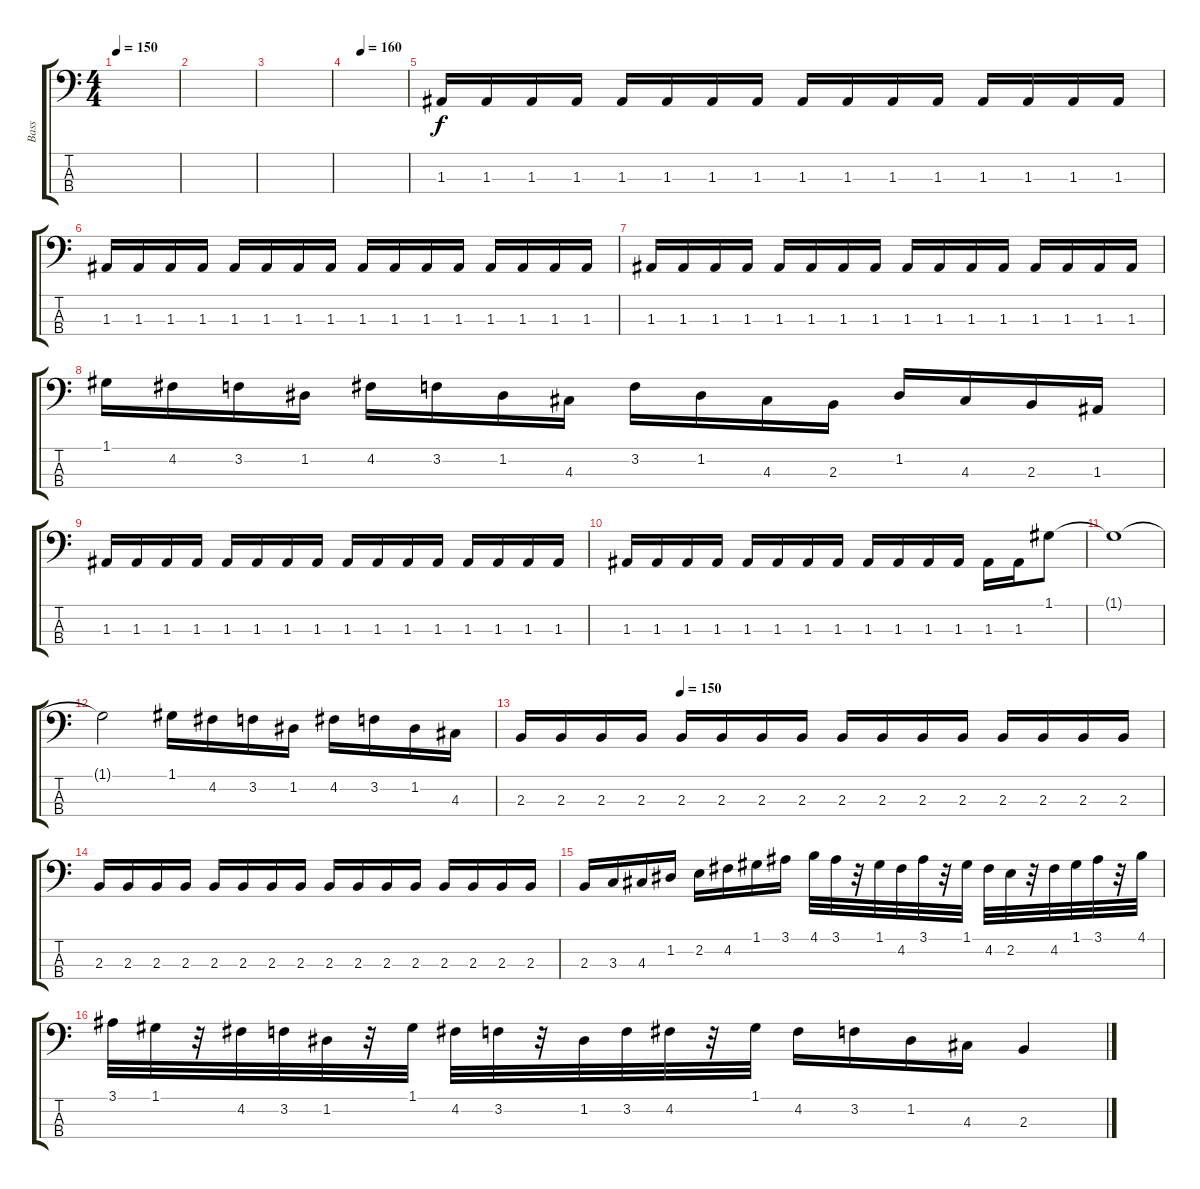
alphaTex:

\track ("Bass" "Bass") {instrument electricbassfinger}
\staff {score tabs}
\tuning (G2 D2 A1 E1) {hide}
\ts (4 4)
\tempo 150
\clef f4
\ks c
|
|
|
\tempo (160 0.25)
|
1.3.16 1.3.16 1.3.16 1.3.16 1.3.16 1.3.16 1.3.16 1.3.16 1.3.16 1.3.16 1.3.16 1.3.16 1.3.16 1.3.16 1.3.16 1.3.16 |
1.3.16 1.3.16 1.3.16 1.3.16 1.3.16 1.3.16 1.3.16 1.3.16 1.3.16 1.3.16 1.3.16 1.3.16 1.3.16 1.3.16 1.3.16 1.3.16 |
1.3.16 1.3.16 1.3.16 1.3.16 1.3.16 1.3.16 1.3.16 1.3.16 1.3.16 1.3.16 1.3.16 1.3.16 1.3.16 1.3.16 1.3.16 1.3.16 |
1.1.16 4.2.16 3.2.16 1.2.16 4.2.16 3.2.16 1.2.16 4.3.16 3.2.16 1.2.16 4.3.16 2.3.16 1.2.16 4.3.16 2.3.16 1.3.16 |
1.3.16 1.3.16 1.3.16 1.3.16 1.3.16 1.3.16 1.3.16 1.3.16 1.3.16 1.3.16 1.3.16 1.3.16 1.3.16 1.3.16 1.3.16 1.3.16 |
1.3.16 1.3.16 1.3.16 1.3.16 1.3.16 1.3.16 1.3.16 1.3.16 1.3.16 1.3.16 1.3.16 1.3.16 1.3.16 1.3.16 1.1.8 |
1.1{t}.1 |
1.1{t}.2 1.1.16 4.2.16 3.2.16 1.2.16 4.2.16 3.2.16 1.2.16 4.3.16 |
\tempo (150 0.25)
2.3.16 2.3.16 2.3.16 2.3.16 2.3.16 2.3.16 2.3.16 2.3.16 2.3.16 2.3.16 2.3.16 2.3.16 2.3.16 2.3.16 2.3.16 2.3.16 |
2.3.16 2.3.16 2.3.16 2.3.16 2.3.16 2.3.16 2.3.16 2.3.16 2.3.16 2.3.16 2.3.16 2.3.16 2.3.16 2.3.16 2.3.16 2.3.16 |
2.3.16 3.3.16 4.3.16 1.2.16 2.2.16 4.2.16 1.1.16 3.1.16 4.1.32 3.1.32 r.32 1.1.32 4.2.32 3.1.32 r.32 1.1.32 4.2.32 2.2.32 r.32 4.2.32 1.1.32 3.1.32 r.32 4.1.32 |
3.1.32 1.1.32 r.32 4.2.32 3.2.32 1.2.32 r.32 1.1.32 4.2.32 3.2.32 r.32 1.2.32 3.2.32 4.2.32 r.32 1.1.32 4.2.16 3.2.16 1.2.16 4.3.16 2.3.4
